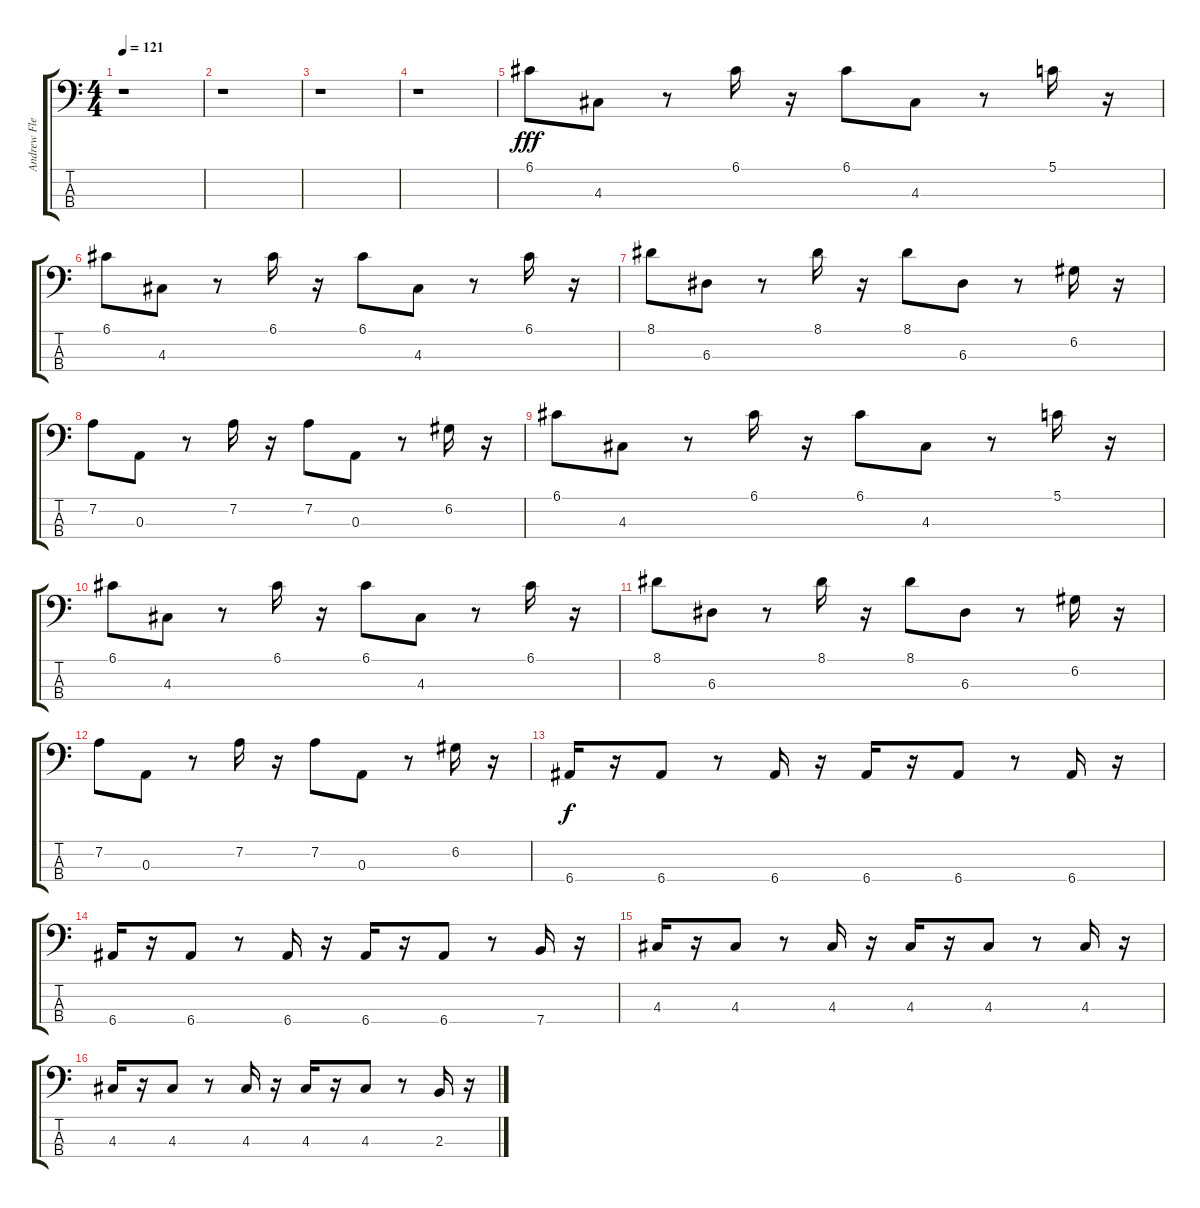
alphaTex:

\track ("Andrew Fletcher - Synth Bass" "Andrew Fle") {instrument synthbass1}
\staff {score tabs}
\tuning (G2 D2 A1 E1) {hide}
\ts (4 4)
\tempo 121
\clef f4
\ks c
r.1{dy fff} |
r.1 |
r.1 |
r.1 |
6.1.8 4.3.8 r.8 6.1.16 r.16 6.1.8 4.3.8 r.8 5.1.16 r.16 |
6.1.8 4.3.8 r.8 6.1.16 r.16 6.1.8 4.3.8 r.8 6.1.16 r.16 |
8.1.8 6.3.8 r.8 8.1.16 r.16 8.1.8 6.3.8 r.8 6.2.16 r.16 |
7.2.8 0.3.8 r.8 7.2.16 r.16 7.2.8 0.3.8 r.8 6.2.16 r.16 |
6.1.8 4.3.8 r.8 6.1.16 r.16 6.1.8 4.3.8 r.8 5.1.16 r.16 |
6.1.8 4.3.8 r.8 6.1.16 r.16 6.1.8 4.3.8 r.8 6.1.16 r.16 |
8.1.8 6.3.8 r.8 8.1.16 r.16 8.1.8 6.3.8 r.8 6.2.16 r.16 |
7.2.8 0.3.8 r.8 7.2.16 r.16 7.2.8 0.3.8 r.8 6.2.16 r.16 |
6.4.16{dy f volume 11} r.16 6.4.8 r.8 6.4.16 r.16 6.4.16 r.16 6.4.8 r.8 6.4.16 r.16 |
6.4.16 r.16 6.4.8 r.8 6.4.16 r.16 6.4.16 r.16 6.4.8 r.8 7.4.16 r.16 |
4.3.16 r.16 4.3.8 r.8 4.3.16 r.16 4.3.16 r.16 4.3.8 r.8 4.3.16 r.16 |
4.3.16 r.16 4.3.8 r.8 4.3.16 r.16 4.3.16 r.16 4.3.8 r.8 2.3.16 r.16
